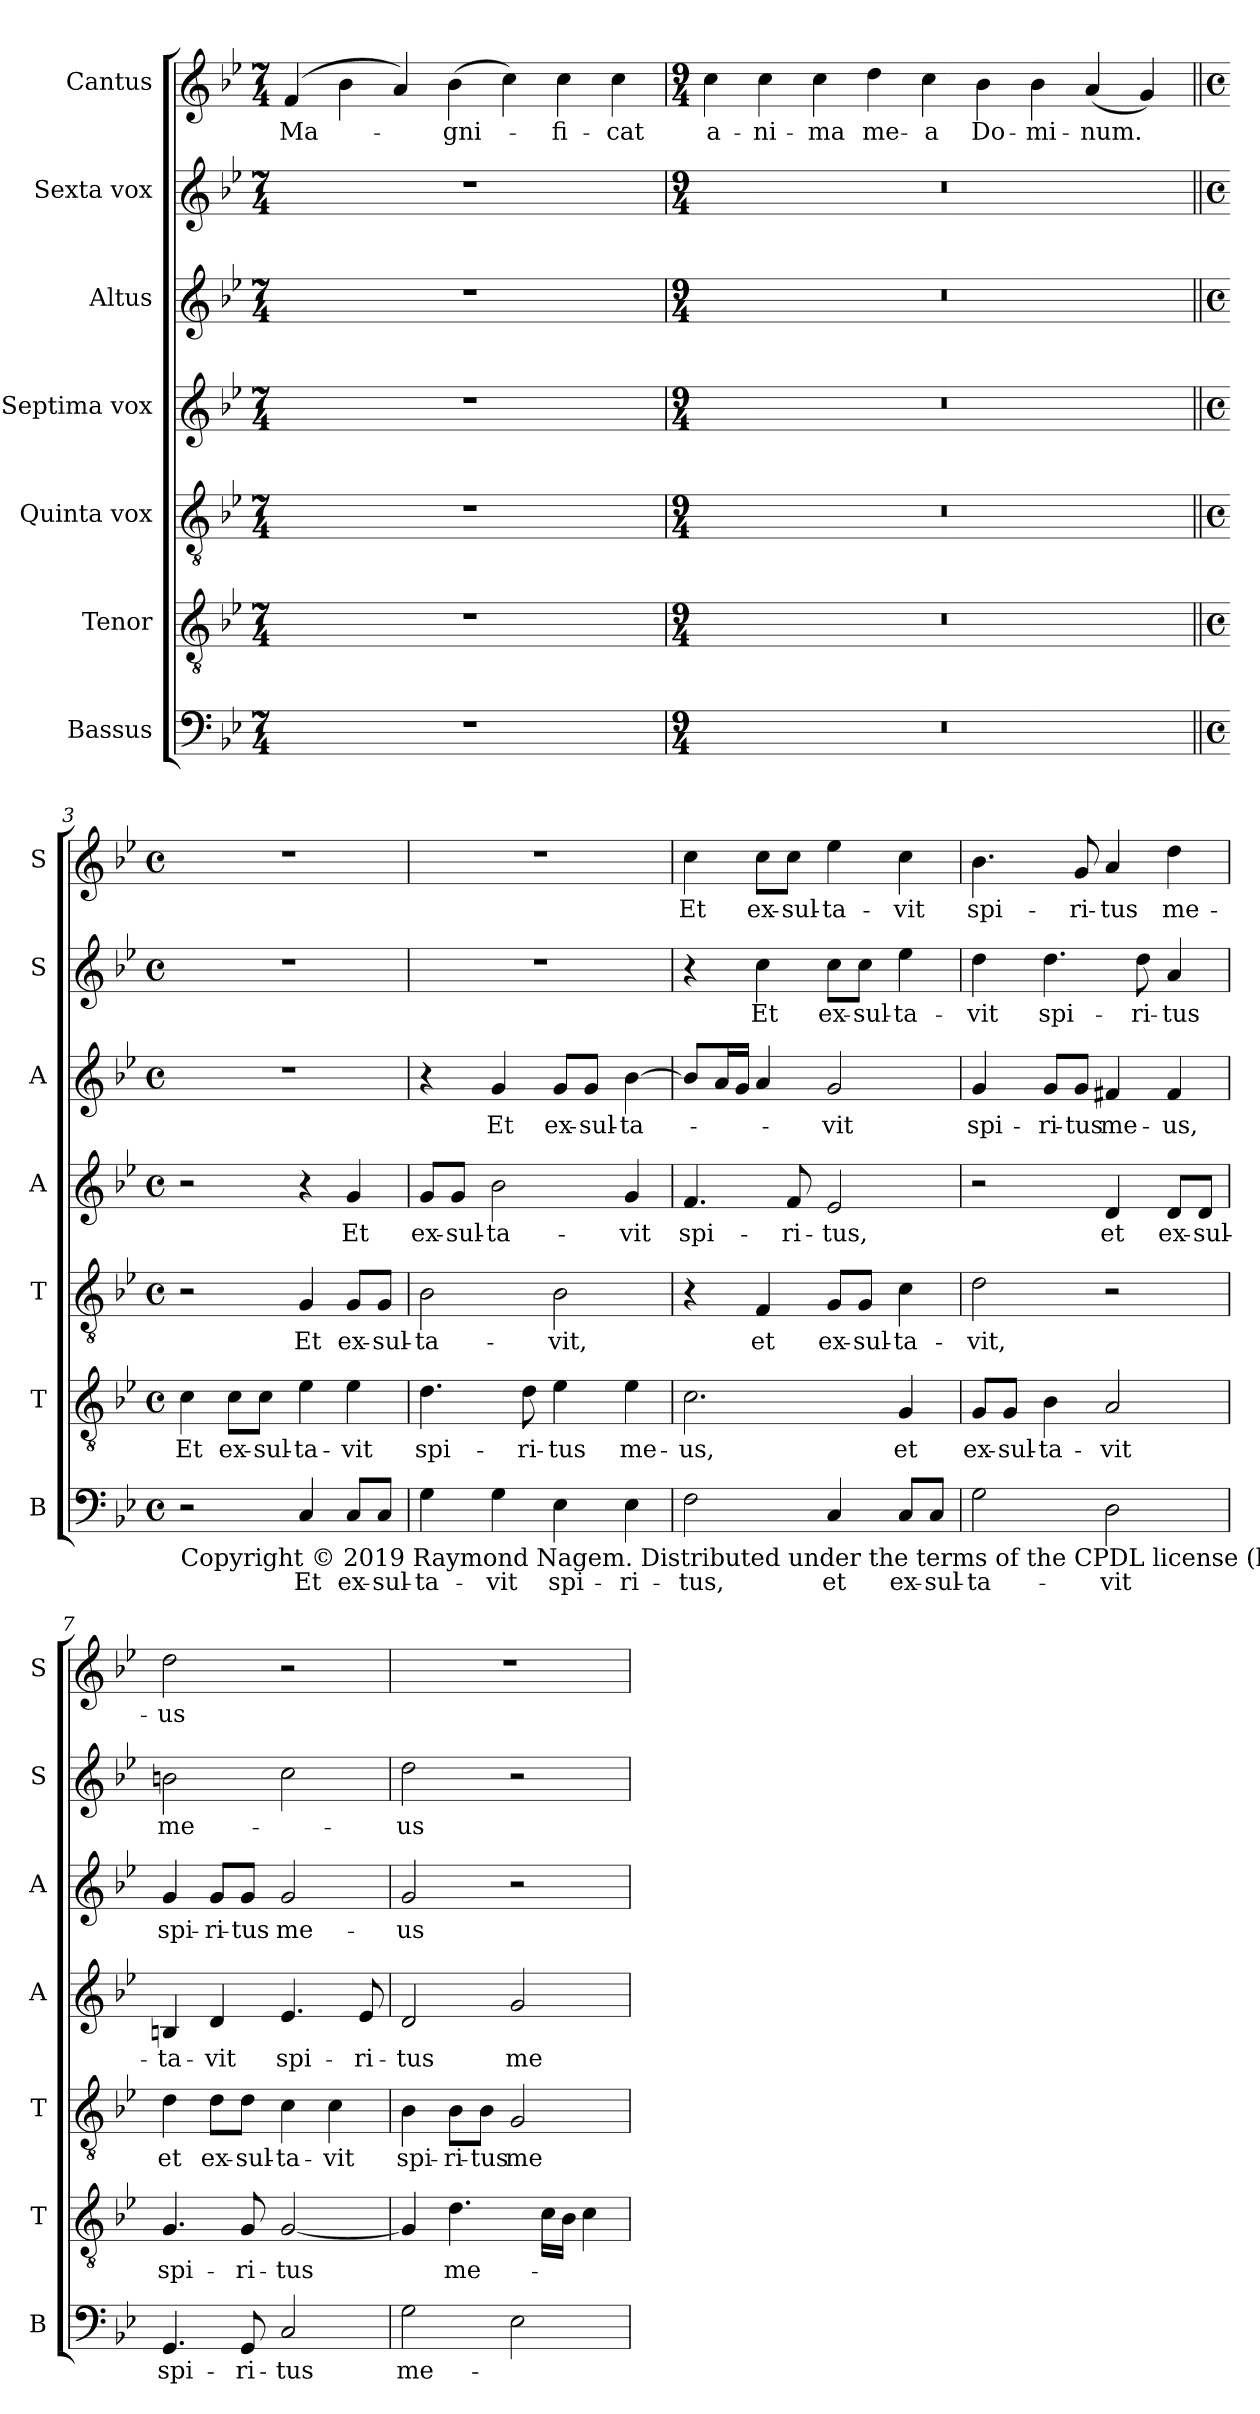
**kern	**text	**kern	**text	**kern	**text	**kern	**text	**kern	**text	**kern	**text	**kern	**text
*part7	*part7	*part6	*part6	*part5	*part5	*part4	*part4	*part3	*part3	*part2	*part2	*part1	*part1
*staff7	*staff7	*staff6	*staff6	*staff5	*staff5	*staff4	*staff4	*staff3	*staff3	*staff2	*staff2	*staff1	*staff1
*I"Bassus	*	*I"Tenor	*	*I"Quinta vox	*	*I"Septima vox	*	*I"Altus	*	*I"Sexta vox	*	*I"Cantus	*
*I'B	*	*I'T	*	*I'T	*	*I'A	*	*I'A	*	*I'S	*	*I'S	*
*clefF4	*	*clefGv2	*	*clefGv2	*	*clefG2	*	*clefG2	*	*clefG2	*	*clefG2	*
*	*	*ITrd7c12	*	*ITrd7c12	*	*	*	*	*	*	*	*	*
*k[b-e-]	*	*k[b-e-]	*	*k[b-e-]	*	*k[b-e-]	*	*k[b-e-]	*	*k[b-e-]	*	*k[b-e-]	*
*B-:	*	*B-:	*	*B-:	*	*B-:	*	*B-:	*	*B-:	*	*B-:	*
*M7/4	*	*M7/4	*	*M7/4	*	*M7/4	*	*M7/4	*	*M7/4	*	*M7/4	*
=1	=1	=1	=1	=1	=1	=1	=1	=1	=1	=1	=1	=1	=1
!LO:N:vis=1	!	!LO:N:vis=1	!	!LO:N:vis=1	!	!LO:N:vis=1	!	!LO:N:vis=1	!	!LO:N:vis=1	!	!	!LO:LY:b
1..r	.	1..r	.	1..r	.	1..r	.	1..r	.	1..r	.	(4f/	Ma-
.	.	.	.	.	.	.	.	.	.	.	.	4b-\	.
.	.	.	.	.	.	.	.	.	.	.	.	4a/)	.
!	!	!	!	!	!	!	!	!	!	!	!	!	!LO:LY:b
.	.	.	.	.	.	.	.	.	.	.	.	(>4b-\	-gni-
.	.	.	.	.	.	.	.	.	.	.	.	4cc\)	.
!	!	!	!	!	!	!	!	!	!	!	!	!	!LO:LY:b
.	.	.	.	.	.	.	.	.	.	.	.	4cc\	-fi-
!	!	!	!	!	!	!	!	!	!	!	!	!	!LO:LY:b
.	.	.	.	.	.	.	.	.	.	.	.	4cc\	-cat
=2	=2	=2	=2	=2	=2	=2	=2	=2	=2	=2	=2	=2	=2
*M9/4	*	*M9/4	*	*M9/4	*	*M9/4	*	*M9/4	*	*M9/4	*	*M9/4	*
!LO:N:vis=1	!	!LO:N:vis=1	!	!LO:N:vis=1	!	!LO:N:vis=1	!	!LO:N:vis=1	!	!LO:N:vis=1	!	!	!LO:LY:b
4%9r	.	4%9r	.	4%9r	.	4%9r	.	4%9r	.	4%9r	.	4cc\	a-
!	!	!	!	!	!	!	!	!	!	!	!	!	!LO:LY:b
.	.	.	.	.	.	.	.	.	.	.	.	4cc\	-ni-
!	!	!	!	!	!	!	!	!	!	!	!	!	!LO:LY:b
.	.	.	.	.	.	.	.	.	.	.	.	4cc\	-ma
!	!	!	!	!	!	!	!	!	!	!	!	!	!LO:LY:b
.	.	.	.	.	.	.	.	.	.	.	.	4dd\	me-
!	!	!	!	!	!	!	!	!	!	!	!	!	!LO:LY:b
.	.	.	.	.	.	.	.	.	.	.	.	4cc\	-a
!	!	!	!	!	!	!	!	!	!	!	!	!	!LO:LY:b
.	.	.	.	.	.	.	.	.	.	.	.	4b-\	Do-
!	!	!	!	!	!	!	!	!	!	!	!	!	!LO:LY:b
.	.	.	.	.	.	.	.	.	.	.	.	4b-\	-mi-
!	!	!	!	!	!	!	!	!	!	!	!	!	!LO:LY:b
.	.	.	.	.	.	.	.	.	.	.	.	(<4a/	-num.
.	.	.	.	.	.	.	.	.	.	.	.	4g/)	.
!!LO:LB:g=z
=3||	=3||	=3||	=3||	=3||	=3||	=3||	=3||	=3||	=3||	=3||	=3||	=3||	=3||
*M4/4	*	*M4/4	*	*M4/4	*	*M4/4	*	*M4/4	*	*M4/4	*	*M4/4	*
*met(c)	*	*met(c)	*	*met(c)	*	*met(c)	*	*met(c)	*	*met(c)	*	*met(c)	*
!LO:TX:b:t=Copyright © 2019 Raymond Nagem. Distributed under the terms of the CPDL license (http&colon;//cpdl.org)	!	!	!	!	!	!	!	!	!	!	!	!	!
!	!	!	!LO:LY:b	!	!	!	!	!	!	!	!	!	!
2r	.	4C\	Et	2r	.	2r	.	1r	.	1r	.	1r	.
!	!	!	!LO:LY:b	!	!	!	!	!	!	!	!	!	!
.	.	8C\L	ex-	.	.	.	.	.	.	.	.	.	.
!	!	!	!LO:LY:b	!	!	!	!	!	!	!	!	!	!
.	.	8C\J	-sul-	.	.	.	.	.	.	.	.	.	.
!	!LO:LY:b	!	!LO:LY:b	!	!LO:LY:b	!	!	!	!	!	!	!	!
4C/	Et	4E-\	-ta-	4GG/	Et	4r	.	.	.	.	.	.	.
!	!LO:LY:b	!	!LO:LY:b	!	!LO:LY:b	!	!LO:LY:b	!	!	!	!	!	!
8C/L	ex-	4E-\	-vit	8GG/L	ex-	4g/	Et	.	.	.	.	.	.
!	!LO:LY:b	!	!	!	!LO:LY:b	!	!	!	!	!	!	!	!
8C/J	-sul-	.	.	8GG/J	-sul-	.	.	.	.	.	.	.	.
=4	=4	=4	=4	=4	=4	=4	=4	=4	=4	=4	=4	=4	=4
!	!LO:LY:b	!	!LO:LY:b	!	!LO:LY:b	!	!LO:LY:b	!	!	!	!	!	!
4G\	-ta-	4.D\	spi-	2BB-\	-ta-	8g/L	ex-	4r	.	1r	.	1r	.
!	!	!	!	!	!	!	!LO:LY:b	!	!	!	!	!	!
.	.	.	.	.	.	8g/J	-sul-	.	.	.	.	.	.
!	!LO:LY:b	!	!	!	!	!	!LO:LY:b	!	!LO:LY:b	!	!	!	!
4G\	-vit	.	.	.	.	2b-\	-ta-	4g/	Et	.	.	.	.
!	!	!	!LO:LY:b	!	!	!	!	!	!	!	!	!	!
.	.	8D\	-ri-	.	.	.	.	.	.	.	.	.	.
!	!LO:LY:b	!	!LO:LY:b	!	!LO:LY:b	!	!	!	!LO:LY:b	!	!	!	!
4E-\	spi-	4E-\	-tus	2BB-\	-vit,	.	.	8g/L	ex-	.	.	.	.
!	!	!	!	!	!	!	!	!	!LO:LY:b	!	!	!	!
.	.	.	.	.	.	.	.	8g/J	-sul-	.	.	.	.
!	!LO:LY:b	!	!LO:LY:b	!	!	!	!LO:LY:b	!	!LO:LY:b	!	!	!	!
4E-\	-ri-	4E-\	me-	.	.	4g/	-vit	[>4b-\	-ta-	.	.	.	.
=5	=5	=5	=5	=5	=5	=5	=5	=5	=5	=5	=5	=5	=5
!	!LO:LY:b	!	!LO:LY:b	!	!	!	!LO:LY:b	!	!	!	!	!	!LO:LY:b
2F\	-tus,	2.C\	-us,	4r	.	4.f/	spi-	8b-/L]	.	4r	.	4cc\	Et
.	.	.	.	.	.	.	.	16a/L	.	.	.	.	.
.	.	.	.	.	.	.	.	16g/JJ	.	.	.	.	.
!	!	!	!	!	!LO:LY:b	!	!	!	!	!	!LO:LY:b	!	!LO:LY:b
.	.	.	.	4FF/	et	.	.	4a/	.	4cc\	Et	8cc\L	ex-
!	!	!	!	!	!	!	!LO:LY:b	!	!	!	!	!	!LO:LY:b
.	.	.	.	.	.	8f/	-ri-	.	.	.	.	8cc\J	-sul-
!	!LO:LY:b	!	!	!	!LO:LY:b	!	!LO:LY:b	!	!LO:LY:b	!	!LO:LY:b	!	!LO:LY:b
4C/	et	.	.	8GG/L	ex-	2e-/	-tus,	2g/	-vit	8cc\L	ex-	4ee-\	-ta-
!	!	!	!	!	!LO:LY:b	!	!	!	!	!	!LO:LY:b	!	!
.	.	.	.	8GG/J	-sul-	.	.	.	.	8cc\J	-sul-	.	.
!	!LO:LY:b	!	!LO:LY:b	!	!LO:LY:b	!	!	!	!	!	!LO:LY:b	!	!LO:LY:b
8C/L	ex-	4GG/	et	4C\	-ta-	.	.	.	.	4ee-\	-ta-	4cc\	-vit
!	!LO:LY:b	!	!	!	!	!	!	!	!	!	!	!	!
8C/J	-sul-	.	.	.	.	.	.	.	.	.	.	.	.
=6	=6	=6	=6	=6	=6	=6	=6	=6	=6	=6	=6	=6	=6
!	!LO:LY:b	!	!LO:LY:b	!	!LO:LY:b	!	!	!	!LO:LY:b	!	!LO:LY:b	!	!LO:LY:b
2G\	-ta-	8GG/L	ex-	2D\	-vit,	2r	.	4g/	spi-	4dd\	-vit	4.b-\	spi-
!	!	!	!LO:LY:b	!	!	!	!	!	!	!	!	!	!
.	.	8GG/J	-sul-	.	.	.	.	.	.	.	.	.	.
!	!	!	!LO:LY:b	!	!	!	!	!	!LO:LY:b	!	!LO:LY:b	!	!
.	.	4BB-\	-ta-	.	.	.	.	8g/L	-ri-	4.dd\	spi-	.	.
!	!	!	!	!	!	!	!	!	!LO:LY:b	!	!	!	!LO:LY:b
.	.	.	.	.	.	.	.	8g/J	-tus	.	.	8g/	-ri-
!	!LO:LY:b	!	!LO:LY:b	!	!	!	!LO:LY:b	!	!LO:LY:b	!	!	!	!LO:LY:b
2D\	-vit	2AA/	-vit	2r	.	4d/	et	4f#X/	me-	.	.	4a/	-tus
!	!	!	!	!	!	!	!	!	!	!	!LO:LY:b	!	!
.	.	.	.	.	.	.	.	.	.	8dd\	-ri-	.	.
!	!	!	!	!	!	!	!LO:LY:b	!	!LO:LY:b	!	!LO:LY:b	!	!LO:LY:b
.	.	.	.	.	.	8d/L	ex-	4f#/	-us,	4a/	-tus	4dd\	me-
!	!	!	!	!	!	!	!LO:LY:b	!	!	!	!	!	!
.	.	.	.	.	.	8d/J	-sul-	.	.	.	.	.	.
!!LO:PB:g=z
=7	=7	=7	=7	=7	=7	=7	=7	=7	=7	=7	=7	=7	=7
!	!LO:LY:b	!	!LO:LY:b	!	!LO:LY:b	!	!LO:LY:b	!	!LO:LY:b	!	!LO:LY:b	!	!LO:LY:b
4.GG/	spi-	4.GG/	spi-	4D\	et	4Bn/	-ta-	4g/	spi-	2bn\	me-	2dd\	-us
!	!	!	!	!	!LO:LY:b	!	!LO:LY:b	!	!LO:LY:b	!	!	!	!
.	.	.	.	8D\L	ex-	4d/	-vit	8g/L	-ri-	.	.	.	.
!	!LO:LY:b	!	!LO:LY:b	!	!LO:LY:b	!	!	!	!LO:LY:b	!	!	!	!
8GG/	-ri-	8GG/	-ri-	8D\J	-sul-	.	.	8g/J	-tus	.	.	.	.
!	!LO:LY:b	!	!LO:LY:b	!	!LO:LY:b	!	!LO:LY:b	!	!LO:LY:b	!	!	!	!
2C/	-tus	[<2GG/	-tus	4C\	-ta-	4.e-/	spi-	2g/	me-	2cc\	.	2r	.
!	!	!	!	!	!LO:LY:b	!	!	!	!	!	!	!	!
.	.	.	.	4C\	-vit	.	.	.	.	.	.	.	.
!	!	!	!	!	!	!	!LO:LY:b	!	!	!	!	!	!
.	.	.	.	.	.	8e-/	-ri-	.	.	.	.	.	.
=8	=8	=8	=8	=8	=8	=8	=8	=8	=8	=8	=8	=8	=8
!	!LO:LY:b	!	!	!	!LO:LY:b	!	!LO:LY:b	!	!LO:LY:b	!	!LO:LY:b	!	!
2G\	me-	4GG/]	.	4BB-\	spi-	2d/	-tus	2g/	-us	2dd\	-us	1r	.
!	!	!	!LO:LY:b	!	!LO:LY:b	!	!	!	!	!	!	!	!
.	.	4.D\	me-	8BB-\L	-ri-	.	.	.	.	.	.	.	.
!	!	!	!	!	!LO:LY:b	!	!	!	!	!	!	!	!
.	.	.	.	8BB-\J	-tus	.	.	.	.	.	.	.	.
!	!	!	!	!	!LO:LY:b	!	!LO:LY:b	!	!	!	!	!	!
2E-\	.	.	.	2GG/	me-	2g/	me-	2r	.	2r	.	.	.
.	.	16C\LL	.	.	.	.	.	.	.	.	.	.	.
.	.	16BB-\JJ	.	.	.	.	.	.	.	.	.	.	.
.	.	4C\	.	.	.	.	.	.	.	.	.	.	.
=	=	=	=	=	=	=	=	=	=	=	=	=	=
*-	*-	*-	*-	*-	*-	*-	*-	*-	*-	*-	*-	*-	*-
